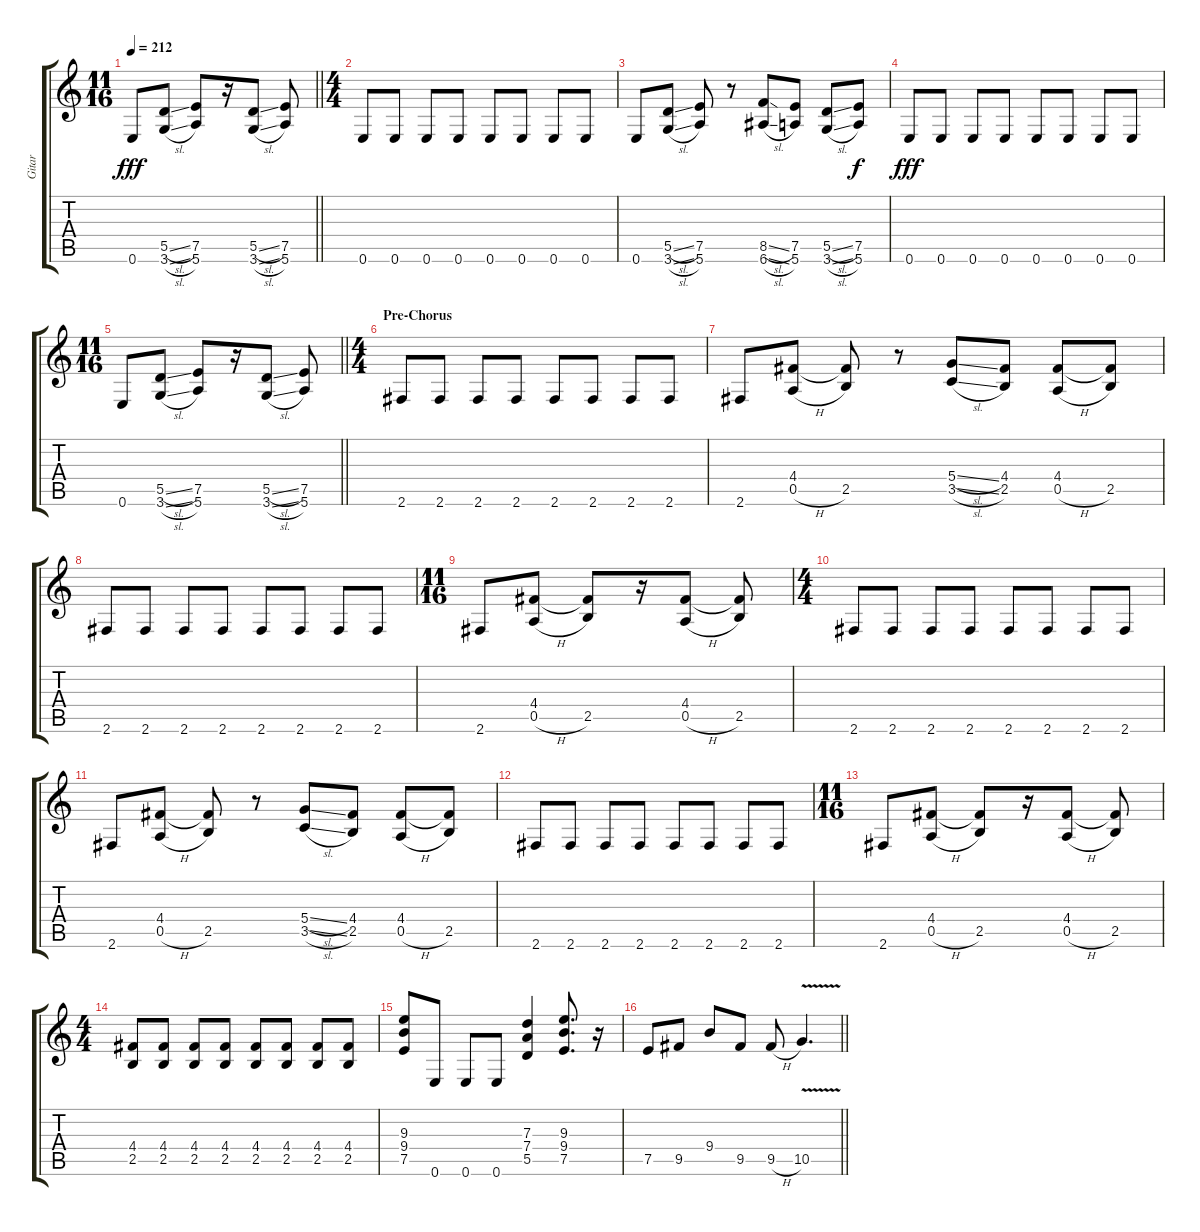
\track ("Gitar" "Gitar") {instrument overdrivenguitar}
\staff {score tabs}
\tuning (E4 B3 G3 D3 A2 E2) {hide}
\ts (11 16)
\tempo 212
\clef g2
\barLineRight lightlight
\ks c
0.6.8{dy fff} (5.5{sl} 3.6{sl}).8 (7.5 5.6).8 r.16 (5.5{sl} 3.6{sl}).8 (7.5 5.6).8 |
\ts (4 4)
0.6.8 0.6.8 0.6.8 0.6.8 0.6.8 0.6.8 0.6.8 0.6.8 |
0.6.8 (5.5{sl} 3.6{sl}).8 (7.5 5.6).8 r.8 (8.5{sl} 6.6{sl}).8 (7.5 5.6).8 (5.5{sl} 3.6{sl}).8 (7.5 5.6).8{dy f} |
0.6.8{dy fff} 0.6.8 0.6.8 0.6.8 0.6.8 0.6.8 0.6.8 0.6.8 |
\ts (11 16)
\barLineRight lightlight
0.6.8 (5.5{sl} 3.6{sl}).8 (7.5 5.6).8 r.16 (5.5{sl} 3.6{sl}).8 (7.5 5.6).8 |
\ts (4 4)
\section ("" "Pre-Chorus")
2.6.8 2.6.8 2.6.8 2.6.8 2.6.8 2.6.8 2.6.8 2.6.8 |
2.6.8 (4.4 0.5{h}).8 (4.4{t} 2.5).8 r.8 (5.4{sl} 3.5{sl}).8 (4.4 2.5).8 (4.4 0.5{h}).8 (4.4{t} 2.5).8 |
2.6.8 2.6.8 2.6.8 2.6.8 2.6.8 2.6.8 2.6.8 2.6.8 |
\ts (11 16)
2.6.8 (4.4 0.5{h}).8 (4.4{t} 2.5).8 r.16 (4.4 0.5{h}).8 (4.4{t} 2.5).8 |
\ts (4 4)
2.6.8 2.6.8 2.6.8 2.6.8 2.6.8 2.6.8 2.6.8 2.6.8 |
2.6.8 (4.4 0.5{h}).8 (4.4{t} 2.5).8 r.8 (5.4{sl} 3.5{sl}).8 (4.4 2.5).8 (4.4 0.5{h}).8 (4.4{t} 2.5).8 |
2.6.8 2.6.8 2.6.8 2.6.8 2.6.8 2.6.8 2.6.8 2.6.8 |
\ts (11 16)
2.6.8 (4.4 0.5{h}).8 (4.4{t} 2.5).8 r.16 (4.4 0.5{h}).8 (4.4{t} 2.5).8 |
\ts (4 4)
(4.4 2.5).8 (4.4 2.5).8 (4.4 2.5).8 (4.4 2.5).8 (4.4 2.5).8 (4.4 2.5).8 (4.4 2.5).8 (4.4 2.5).8 |
(9.3 9.4 7.5).8 0.6.8 0.6.8 0.6.8 (7.3 7.4 5.5).4 (9.3 9.4 7.5).8{d} r.16 |
\barLineRight lightlight
7.5.8 9.5.8 9.4.8 9.5.8 9.5{h}.8 10.5{v}.4{d}
